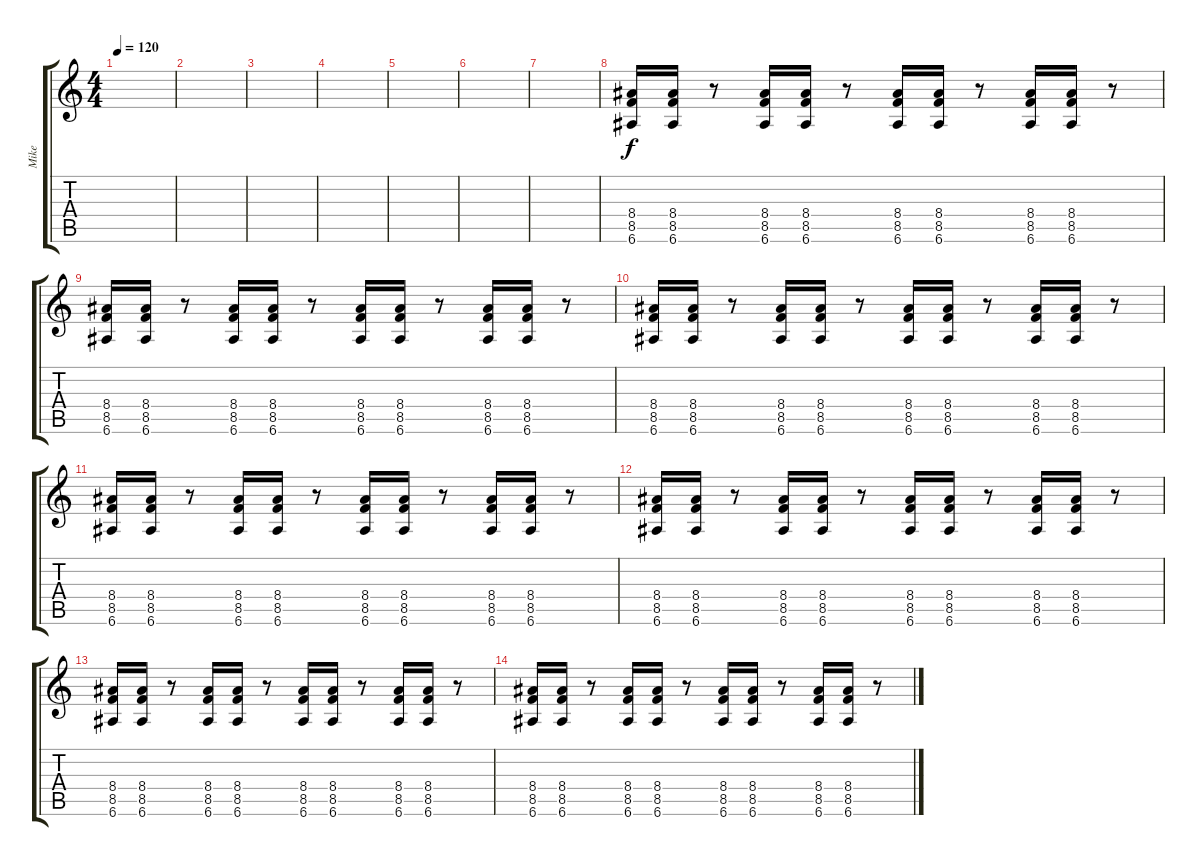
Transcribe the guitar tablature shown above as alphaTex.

\track ("Mike" "Mike") {instrument electricguitarclean}
\staff {score tabs}
\tuning (E4 B3 G3 D3 A2 E2) {hide}
\ts (4 4)
\tempo 120
\clef g2
\ks c
|
|
|
|
|
|
|
(8.4 8.5 6.6).16 (8.4 8.5 6.6).16 r.8 (8.4 8.5 6.6).16 (8.4 8.5 6.6).16 r.8 (8.4 8.5 6.6).16 (8.4 8.5 6.6).16 r.8 (8.4 8.5 6.6).16 (8.4 8.5 6.6).16 r.8 |
(8.4 8.5 6.6).16 (8.4 8.5 6.6).16 r.8 (8.4 8.5 6.6).16 (8.4 8.5 6.6).16 r.8 (8.4 8.5 6.6).16 (8.4 8.5 6.6).16 r.8 (8.4 8.5 6.6).16 (8.4 8.5 6.6).16 r.8 |
(8.4 8.5 6.6).16 (8.4 8.5 6.6).16 r.8 (8.4 8.5 6.6).16 (8.4 8.5 6.6).16 r.8 (8.4 8.5 6.6).16 (8.4 8.5 6.6).16 r.8 (8.4 8.5 6.6).16 (8.4 8.5 6.6).16 r.8 |
(8.4 8.5 6.6).16 (8.4 8.5 6.6).16 r.8 (8.4 8.5 6.6).16 (8.4 8.5 6.6).16 r.8 (8.4 8.5 6.6).16 (8.4 8.5 6.6).16 r.8 (8.4 8.5 6.6).16 (8.4 8.5 6.6).16 r.8 |
(8.4 8.5 6.6).16 (8.4 8.5 6.6).16 r.8 (8.4 8.5 6.6).16 (8.4 8.5 6.6).16 r.8 (8.4 8.5 6.6).16 (8.4 8.5 6.6).16 r.8 (8.4 8.5 6.6).16 (8.4 8.5 6.6).16 r.8 |
(8.4 8.5 6.6).16{volume 0} (8.4 8.5 6.6).16 r.8 (8.4 8.5 6.6).16 (8.4 8.5 6.6).16 r.8 (8.4 8.5 6.6).16 (8.4 8.5 6.6).16 r.8 (8.4 8.5 6.6).16 (8.4 8.5 6.6).16 r.8 |
(8.4 8.5 6.6).16 (8.4 8.5 6.6).16 r.8 (8.4 8.5 6.6).16 (8.4 8.5 6.6).16 r.8 (8.4 8.5 6.6).16 (8.4 8.5 6.6).16 r.8 (8.4 8.5 6.6).16 (8.4 8.5 6.6).16 r.8
